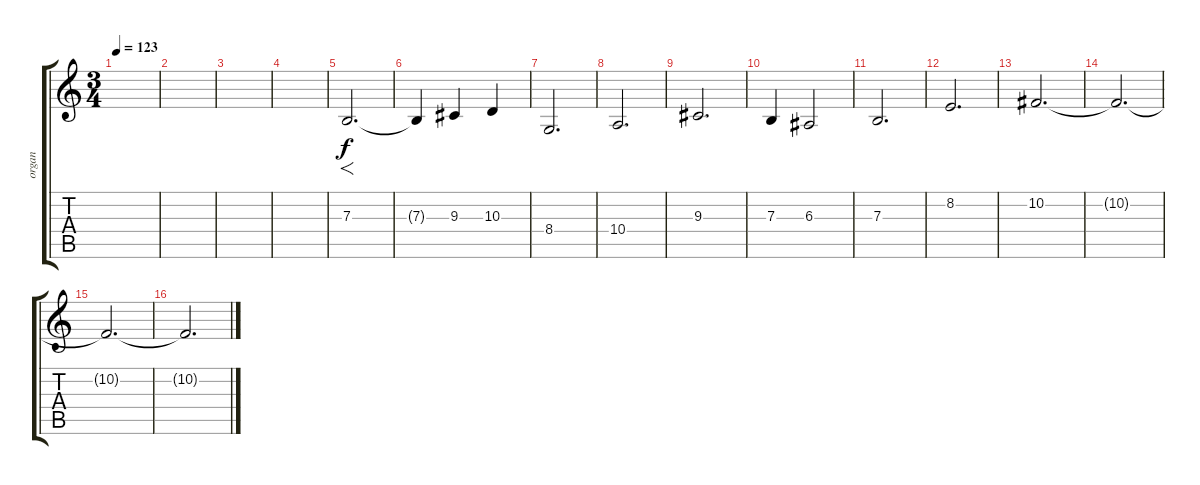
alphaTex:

\track ("organ" "organ") {instrument stringensemble1}
\staff {score tabs}
\tuning (Db4 Ab3 E3 B2 Gb2 B1) {hide}
\ts (3 4)
\tempo 123
\clef g2
\ks c
|
|
|
|
7.3.2{f d} |
7.3{t}.4 9.3.4 10.3.4 |
8.4.2{d} |
10.4.2{d} |
9.3.2{d} |
7.3.4 6.3.2 |
7.3.2{d} |
8.2.2{d} |
10.2.2{d} |
10.2{t}.2{d} |
10.2{t}.2{d} |
10.2{t}.2{d volume 0}
